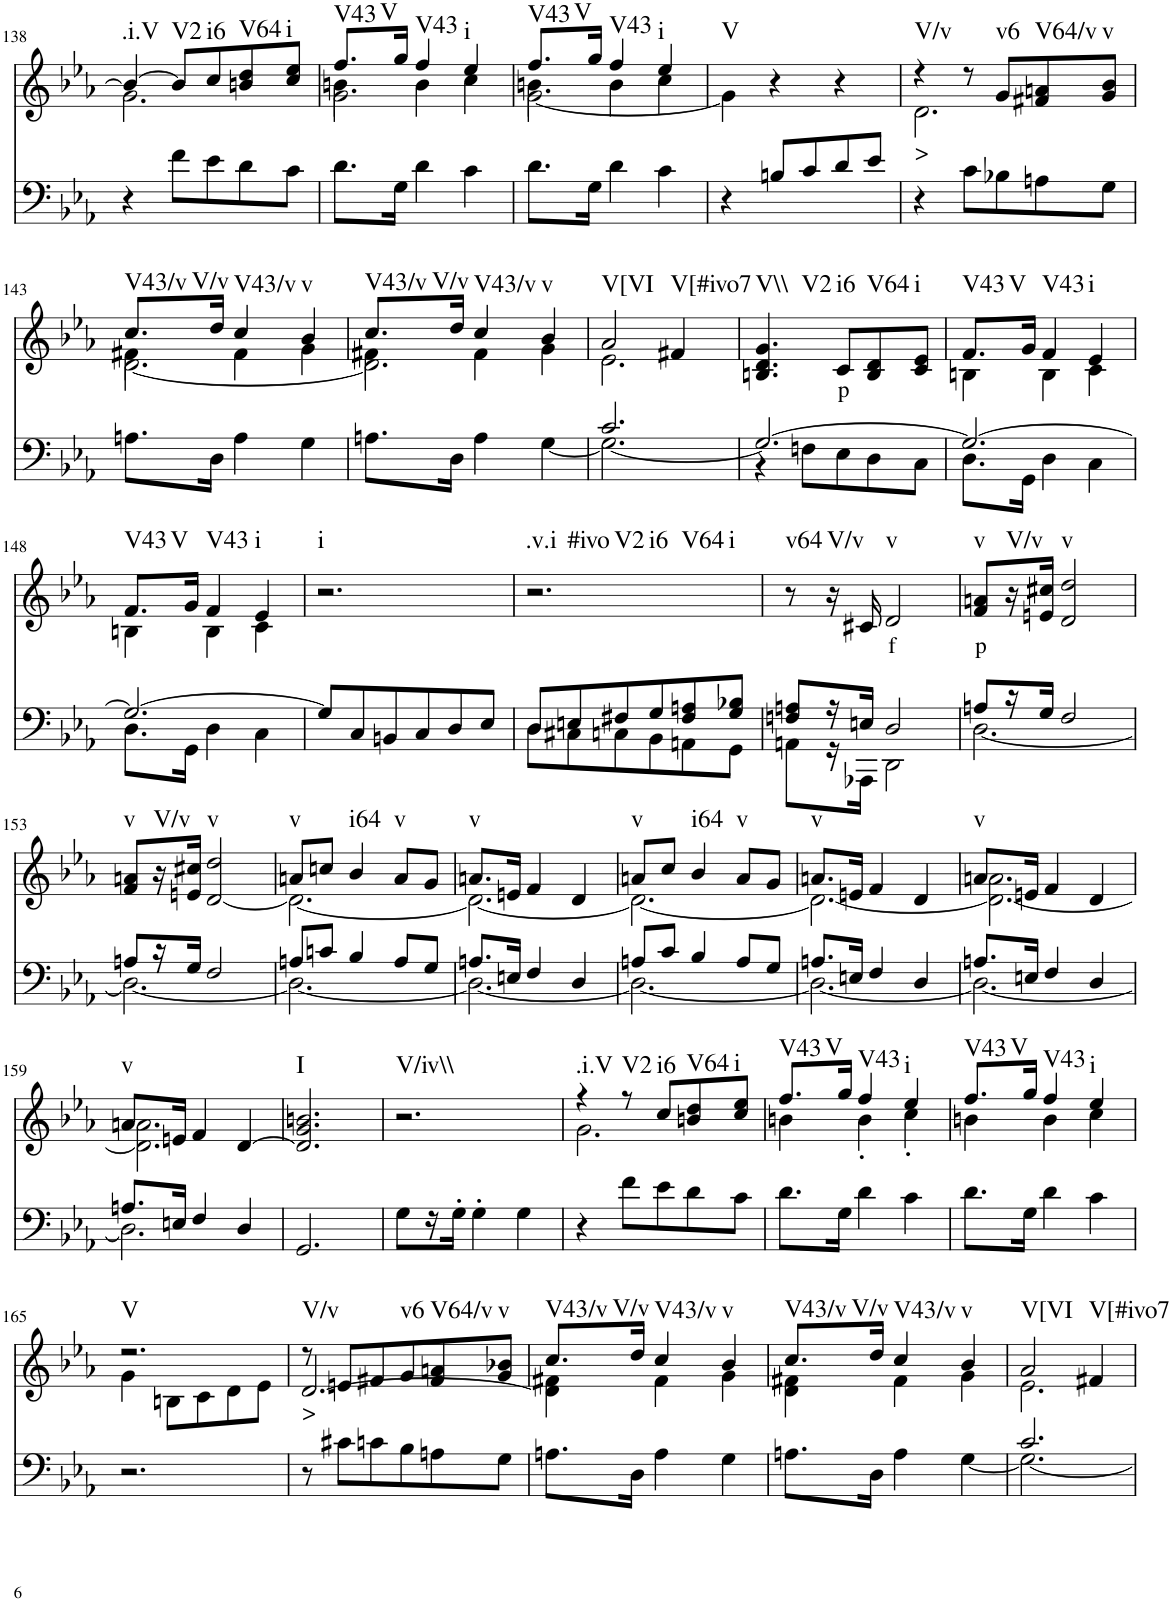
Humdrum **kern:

**kern	**kern	**text	**harte
*part2	*part1	*part1	*part1
*staff2	*staff1	*staff1	*
*I"Piano	*I"Piano	*	*
*I'Pno	*I'Pno	*	*
!!LO:PB:g=z
*clefF4	*clefG2	*	*
*k[b-e-a-]	*k[b-e-a-]	*	*
*M3/4	*M3/4	*	*
=138	=138	=138	=138
*	*^	*	*
!	!	!	!	!LO:H:kt=.i.V
4r	4b/_	2.g\	.	N
!	!	!	!	!LO:H:kt=V2
8f\L	8b/L]	.	.	N
!	!	!	!	!LO:H:kt=i6
8e-\	8cc/	.	.	N
!	!	!	!	!LO:H:kt=V64
8d\	8bn/ 8dd/	.	.	N
!	!	!	!	!LO:H:kt=i
8c\J	8cc/ 8ee-/J	.	.	N
=139	=139	=139	=139	=139
*	*	*^	*	*
!	!	!	!	!	!LO:H:n=1:kt=V43
!	!	!	!	!	!LO:H:n=2:kt=V
8.d\L	8.ff/L	4bn\	2.g\	.	N N
16G\Jk	16gg/Jk	.	.	.	.
!	!	!	!	!	!LO:H:kt=V43
4d\	4ff/	4b\	.	.	N
!	!	!	!	!	!LO:H:kt=i
4c\	4ee-/	4cc\	.	.	N
=140	=140	=140	=140	=140	=140
!	!	!	!	!	!LO:H:n=1:kt=V43
!	!	!	!	!	!LO:H:n=2:kt=V
8.d\L	8.ff/L	4bn\	[2.g\	.	N N
16G\Jk	16gg/Jk	.	.	.	.
!	!	!	!	!	!LO:H:kt=V43
4d\	4ff/	4b\	.	.	N
!	!	!	!	!	!LO:H:kt=i
4c\	4ee-/	4cc\	.	.	N
*	*	*v	*v	*	*
=141	=141	=141	=141	=141
!	!	!	!	!LO:H:kt=V
*	*v	*v	*	*
4r	4g\]	.	N
8Bn/L	4r	.	.
8c/	.	.	.
8d/	4r	.	.
8e-/J	.	.	.
=142	=142	=142	=142
*	*^	*	*
!	!	!	!LO:LY:b	!LO:H:kt=V/v
4r	4r	2.d\	>	N
8c\L	8r	.	.	.
!	!	!	!	!LO:H:kt=v6
8B-X\	8g/L	.	.	N
!	!	!	!	!LO:H:kt=V64/v
8An\	8f#X/ 8an/	.	.	N
!	!	!	!	!LO:H:kt=v
8G\J	8g/ 8b-/J	.	.	N
!!LO:LB:g=z
=143	=143	=143	=143	=143
*	*	*^	*	*
!	!	!	!	!	!LO:H:n=1:kt=V43/v
!	!	!	!	!	!LO:H:n=2:kt=V/v
8.An\L	8.cc/L	4f#X\	[2.d\	.	N N
16D\Jk	16dd/Jk	.	.	.	.
!	!	!	!	!	!LO:H:kt=V43/v
4A\	4cc/	4f#\	.	.	N
!	!	!	!	!	!LO:H:kt=v
4G\	4b-/	4g\	.	.	N
=144	=144	=144	=144	=144	=144
!	!	!	!	!	!LO:H:n=1:kt=V43/v
!	!	!	!	!	!LO:H:n=2:kt=V/v
8.An\L	8.cc/L	4f#X\	2.d\]	.	N N
16D\Jk	16dd/Jk	.	.	.	.
!	!	!	!	!	!LO:H:kt=V43/v
4A\	4cc/	4f#\	.	.	N
!	!	!	!	!	!LO:H:kt=v
[4G\	4b-/	4g\	.	.	N
*	*	*v	*v	*	*
=145	=145	=145	=145	=145
*^	*	*	*	*
!	!	!	!	!	!LO:H:kt=V[VI
2.c/	2.G\_	2a-/	2.e-\	.	N
!	!	!	!	!	!LO:H:kt=V[#ivo7
.	.	4f#X/	.	.	N
*	*	*v	*v	*	*
=146	=146	=146	=146	=146
!	!	!	!	!LO:H:n=1:kt=V\\
!	!	!	!	!LO:H:n=2:kt=V2
2.G/_	4r	4.Bn/ 4.d/ 4.g/	.	N N
.	8Fn\L	.	.	.
!	!	!	!LO:LY:b	!LO:H:kt=i6
.	8E-\	8c/L	p	N
!	!	!	!	!LO:H:kt=V64
.	8D\	8B/ 8d/	.	N
!	!	!	!	!LO:H:kt=i
.	8C\J	8c/ 8e-/J	.	N
=147	=147	=147	=147	=147
*	*	*^	*	*
!	!	!	!	!	!LO:H:n=1:kt=V43
!	!	!	!	!	!LO:H:n=2:kt=V
2.G/_	8.D\L	8.f/L	4Bn\	.	N N
.	16GG\Jk	16g/Jk	.	.	.
!	!	!	!	!	!LO:H:kt=V43
.	4D\	4f/	4B\	.	N
!	!	!	!	!	!LO:H:kt=i
.	4C\	4e-/	4c\	.	N
!!LO:LB:g=z	!!
=148	=148	=148	=148	=148	=148
!	!	!	!	!	!LO:H:n=1:kt=V43
!	!	!	!	!	!LO:H:n=2:kt=V
2.G/_	8.D\L	8.f/L	4Bn\	.	N N
.	16GG\Jk	16g/Jk	.	.	.
!	!	!	!	!	!LO:H:kt=V43
.	4D\	4f/	4B\	.	N
!	!	!	!	!	!LO:H:kt=i
.	4C\	4e-/	4c\	.	N
=149	=149	=149	=149	=149	=149
!	!	!	!	!	!LO:H:kt=i
*v	*v	*	*	*	*
*	*v	*v	*	*
8G/L]	2.r	.	N
8C/	.	.	.
8BBn/	.	.	.
8C/	.	.	.
8D/	.	.	.
8E-/J	.	.	.
=150	=150	=150	=150
*^	*	*	*
!	!	!	!	!LO:H:n=1:kt=.v.i
!	!	!	!	!LO:H:n=2:kt=#ivo
!	!	!	!	!LO:H:n=3:kt=V2
!	!	!	!	!LO:H:n=4:kt=i6
!	!	!	!	!LO:H:n=5:kt=V64
!	!	!	!	!LO:H:n=6:kt=i
8D/L	8D\L	2.r	.	N N N N N N
8En/	8C#X\	.	.	.
8F#X/	8Cn\	.	.	.
8G/	8BB-\	.	.	.
8F#/ 8An/	8AAn\	.	.	.
8G/ 8B-X/J	8GG\J	.	.	.
=151	=151	=151	=151	=151
!	!	!	!	!LO:H:kt=v64
8Fn/ 8An/L	8AAn\L	8r	.	N
!	!	!	!	!LO:H:kt=V/v
16r	16r	16r	.	N
16En/JJ	16AAA-X\JJ	16c#X/	.	.
!	!	!	!LO:LY:b	!LO:H:kt=v
2D/	2DD\	2d/	f	N
=152	=152	=152	=152	=152
!	!	!	!LO:LY:b	!LO:H:kt=v
8An/L	[2.D\	8f/ 8an/L	p	N
!	!	!	!	!LO:H:kt=V/v
16r	.	16r	.	N
16G/JJ	.	16en/ 16cc#X/JJ	.	.
!	!	!	!	!LO:H:kt=v
2F/	.	2d/ 2dd/	.	N
!!LO:LB:g=z
=153	=153	=153	=153	=153
!	!	!	!	!LO:H:kt=v
8An/L	2.D\_	8f/ 8an/L	.	N
!	!	!	!	!LO:H:kt=V/v
16r	.	16r	.	N
16G/JJ	.	16en/ 16cc#X/JJ	.	.
!	!	!	!	!LO:H:kt=v
2F/	.	[2d/ 2dd/	.	N
=154	=154	=154	=154	=154
*	*	*^	*	*
!	!	!	!	!	!LO:H:kt=v
8An/L	2.D\_	8an/L	2.d\_	.	N
8cn/J	.	8ccn/J	.	.	.
!	!	!	!	!	!LO:H:kt=i64
4B-/	.	4b-/	.	.	N
!	!	!	!	!	!LO:H:kt=v
8A/L	.	8a/L	.	.	N
8G/J	.	8g/J	.	.	.
=155	=155	=155	=155	=155	=155
!	!	!	!	!	!LO:H:kt=v
8.An/L	2.D\_	8.an/L	2.d\_	.	N
16En/Jk	.	16en/Jk	.	.	.
4F/	.	4f/	.	.	.
4D/	.	4d/	.	.	.
=156	=156	=156	=156	=156	=156
!	!	!	!	!	!LO:H:kt=v
8An/L	2.D\_	8an/L	2.d\_	.	N
8c/J	.	8cc/J	.	.	.
!	!	!	!	!	!LO:H:kt=i64
4B-/	.	4b-/	.	.	N
!	!	!	!	!	!LO:H:kt=v
8A/L	.	8a/L	.	.	N
8G/J	.	8g/J	.	.	.
=157	=157	=157	=157	=157	=157
!	!	!	!	!	!LO:H:kt=v
8.An/L	2.D\_	8.an/L	2.d\_	.	N
16En/Jk	.	16en/Jk	.	.	.
4F/	.	4f/	.	.	.
4D/	.	4d/	.	.	.
=158	=158	=158	=158	=158	=158
!	!	!	!	!	!LO:H:kt=v
8.An/L	2.D\_	2.d\_ 2.an\	8.a/L	.	N
16En/Jk	.	.	16en/Jk	.	.
4F/	.	.	4f/	.	.
4D/	.	.	4d/	.	.
!!LO:LB:g=z	!!
=159	=159	=159	=159	=159	=159
!	!	!	!	!	!LO:H:kt=v
8.An/L	2.D\]	2.d\] 2.an\	8.a/L	.	N
16En/Jk	.	.	16en/Jk	.	.
4F/	.	.	4f/	.	.
4D/	.	.	[4d/	.	.
*v	*v	*	*	*	*
=160	=160	=160	=160	=160
!	!	!	!	!LO:H:kt=I
*	*v	*v	*	*
2.GG/	2.d/] 2.g/ 2.bn/	.	N
=161	=161	=161	=161
!	!	!	!LO:H:kt=V/iv\\
8G\L	2.r	.	N
16r	.	.	.
16G'\JJ	.	.	.
4G'\	.	.	.
4G\	.	.	.
=162	=162	=162	=162
*	*^	*	*
!	!	!	!	!LO:H:kt=.i.V
4r	4r	2.g\	.	N
!	!	!	!	!LO:H:kt=V2
8f\L	8r	.	.	N
!	!	!	!	!LO:H:kt=i6
8e-\	8cc/L	.	.	N
!	!	!	!	!LO:H:kt=V64
8d\	8bn/ 8dd/	.	.	N
!	!	!	!	!LO:H:kt=i
8c\J	8cc/ 8ee-/J	.	.	N
=163	=163	=163	=163	=163
!	!	!	!	!LO:H:n=1:kt=V43
!	!	!	!	!LO:H:n=2:kt=V
8.d\L	8.ff/L	4bn\	.	N N
16G\Jk	16gg/Jk	.	.	.
!	!	!	!	!LO:H:kt=V43
4d\	4ff/	4b'\	.	N
!	!	!	!	!LO:H:kt=i
4c\	4ee-/	4cc'\	.	N
=164	=164	=164	=164	=164
!	!	!	!	!LO:H:n=1:kt=V43
!	!	!	!	!LO:H:n=2:kt=V
8.d\L	8.ff/L	4bn\	.	N N
16G\Jk	16gg/Jk	.	.	.
!	!	!	!	!LO:H:kt=V43
4d\	4ff/	4b\	.	N
!	!	!	!	!LO:H:kt=i
4c\	4ee-/	4cc\	.	N
!!LO:LB:g=z	!!
=165	=165	=165	=165	=165
!	!	!	!	!LO:H:kt=V
2.r	2.r	4g\	.	N
.	.	8Bn\L	.	.
.	.	8c\	.	.
.	.	8d\	.	.
.	.	8e-\J	.	.
=166	=166	=166	=166	=166
!	!	!	!LO:LY:b	!LO:H:kt=V/v
8r	8r	[2.d/	>	N
8c#X\L	8en/L	.	.	.
8cn\	8f#X/	.	.	.
!	!	!	!	!LO:H:kt=v6
8B-\	8g/	.	.	N
!	!	!	!	!LO:H:kt=V64/v
8An\	8f#/ 8an/	.	.	N
!	!	!	!	!LO:H:kt=v
8G\J	8g/ 8b-X/J	.	.	N
=167	=167	=167	=167	=167
!	!	!	!	!LO:H:n=1:kt=V43/v
!	!	!	!	!LO:H:n=2:kt=V/v
8.An\L	8.cc/L	4d\] 4f#X\	.	N N
16D\Jk	16dd/Jk	.	.	.
!	!	!	!	!LO:H:kt=V43/v
4A\	4cc/	4f#\	.	N
!	!	!	!	!LO:H:kt=v
4G\	4b-/	4g\	.	N
=168	=168	=168	=168	=168
!	!	!	!	!LO:H:n=1:kt=V43/v
!	!	!	!	!LO:H:n=2:kt=V/v
8.An\L	8.cc/L	4d\ 4f#X\	.	N N
16D\Jk	16dd/Jk	.	.	.
!	!	!	!	!LO:H:kt=V43/v
4A\	4cc/	4f#\	.	N
!	!	!	!	!LO:H:kt=v
[4G\	4b-/	4g\	.	N
=169	=169	=169	=169	=169
*^	*	*	*	*
!	!	!	!	!	!LO:H:kt=V[VI
2.c/	2.G\_	2a-/	2.e-\	.	N
!	!	!	!	!	!LO:H:kt=V[#ivo7
.	.	4f#X/	.	.	N
*v	*v	*	*	*	*
*	*v	*v	*	*
=	=	=	=
*-	*-	*-	*-
